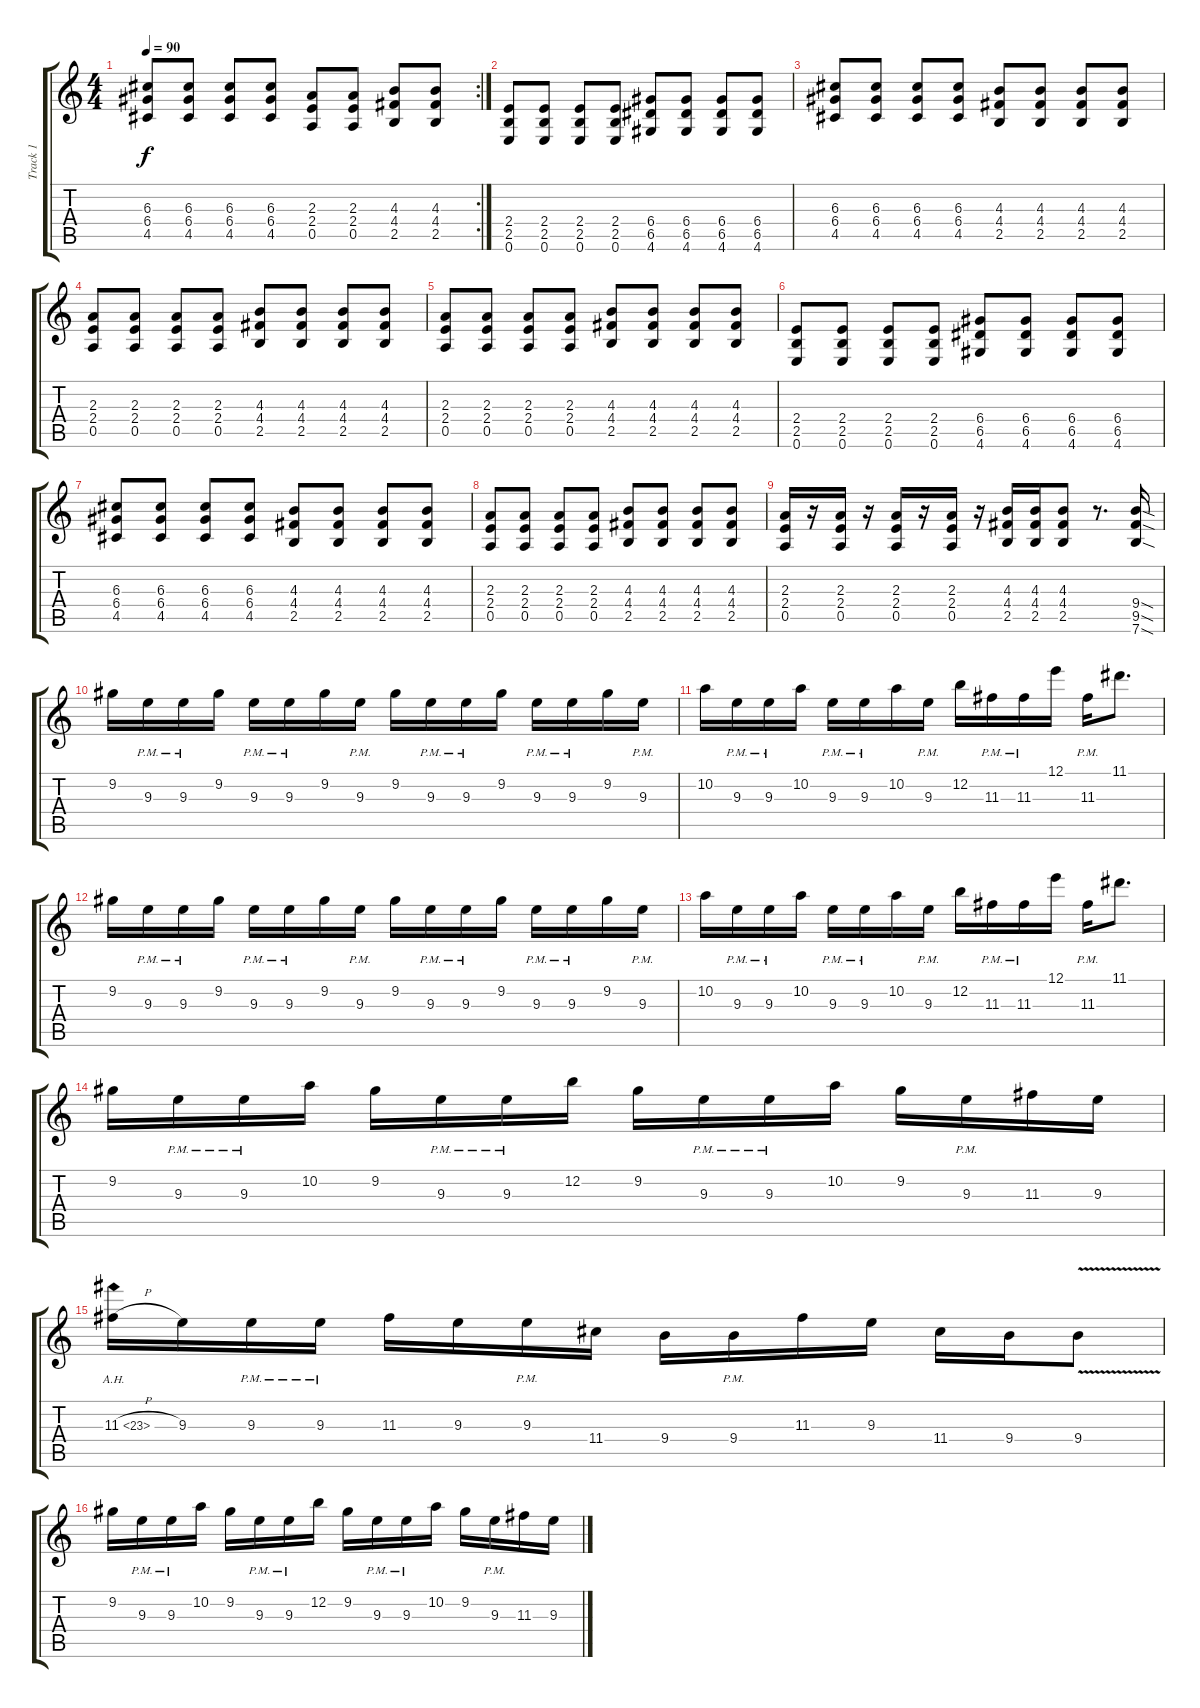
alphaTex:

\track ("Track 1" "Track 1") {instrument overdrivenguitar}
\staff {score tabs}
\tuning (E4 B3 G3 D3 A2 E2) {hide}
\rc 2
\ts (4 4)
\tempo 90
\clef g2
\ks c
(6.3 6.4 4.5).8{dy f} (6.3 6.4 4.5).8 (6.3 6.4 4.5).8 (6.3 6.4 4.5).8 (2.3 2.4 0.5).8 (2.3 2.4 0.5).8 (4.3 4.4 2.5).8 (4.3 4.4 2.5).8 |
(2.4 2.5 0.6).8 (2.4 2.5 0.6).8 (2.4 2.5 0.6).8 (2.4 2.5 0.6).8 (6.4 6.5 4.6).8 (6.4 6.5 4.6).8 (6.4 6.5 4.6).8 (6.4 6.5 4.6).8 |
(6.3 6.4 4.5).8 (6.3 6.4 4.5).8 (6.3 6.4 4.5).8 (6.3 6.4 4.5).8 (4.3 4.4 2.5).8 (4.3 4.4 2.5).8 (4.3 4.4 2.5).8 (4.3 4.4 2.5).8 |
(2.3 2.4 0.5).8 (2.3 2.4 0.5).8 (2.3 2.4 0.5).8 (2.3 2.4 0.5).8 (4.3 4.4 2.5).8 (4.3 4.4 2.5).8 (4.3 4.4 2.5).8 (4.3 4.4 2.5).8 |
(2.3 2.4 0.5).8 (2.3 2.4 0.5).8 (2.3 2.4 0.5).8 (2.3 2.4 0.5).8 (4.3 4.4 2.5).8 (4.3 4.4 2.5).8 (4.3 4.4 2.5).8 (4.3 4.4 2.5).8 |
(2.4 2.5 0.6).8 (2.4 2.5 0.6).8 (2.4 2.5 0.6).8 (2.4 2.5 0.6).8 (6.4 6.5 4.6).8 (6.4 6.5 4.6).8 (6.4 6.5 4.6).8 (6.4 6.5 4.6).8 |
(6.3 6.4 4.5).8 (6.3 6.4 4.5).8 (6.3 6.4 4.5).8 (6.3 6.4 4.5).8 (4.3 4.4 2.5).8 (4.3 4.4 2.5).8 (4.3 4.4 2.5).8 (4.3 4.4 2.5).8 |
(2.3 2.4 0.5).8 (2.3 2.4 0.5).8 (2.3 2.4 0.5).8 (2.3 2.4 0.5).8 (4.3 4.4 2.5).8 (4.3 4.4 2.5).8 (4.3 4.4 2.5).8 (4.3 4.4 2.5).8 |
(2.3 2.4 0.5).16 r.16 (2.3 2.4 0.5).16 r.16 (2.3 2.4 0.5).16 r.16 (2.3 2.4 0.5).16 r.16 (4.3 4.4 2.5).16 (4.3 4.4 2.5).16 (4.3 4.4 2.5).8 r.8{d} (9.4{sod} 9.5{sod} 7.6{sod}).16 |
9.2.16 9.3{pm}.16 9.3{pm}.16 9.2.16 9.3{pm}.16 9.3{pm}.16 9.2.16 9.3{pm}.16 9.2.16 9.3{pm}.16 9.3{pm}.16 9.2.16 9.3{pm}.16 9.3{pm}.16 9.2.16 9.3{pm}.16 |
10.2.16 9.3{pm}.16 9.3{pm}.16 10.2.16 9.3{pm}.16 9.3{pm}.16 10.2.16 9.3{pm}.16 12.2.16 11.3{pm}.16 11.3{pm}.16 12.1.16 11.3{pm}.16 11.1.8{d} |
9.2.16 9.3{pm}.16 9.3{pm}.16 9.2.16 9.3{pm}.16 9.3{pm}.16 9.2.16 9.3{pm}.16 9.2.16 9.3{pm}.16 9.3{pm}.16 9.2.16 9.3{pm}.16 9.3{pm}.16 9.2.16 9.3{pm}.16 |
10.2.16 9.3{pm}.16 9.3{pm}.16 10.2.16 9.3{pm}.16 9.3{pm}.16 10.2.16 9.3{pm}.16 12.2.16 11.3{pm}.16 11.3{pm}.16 12.1.16 11.3{pm}.16 11.1.8{d} |
9.2.16 9.3{pm}.16 9.3{pm}.16 10.2.16 9.2.16 9.3{pm}.16 9.3{pm}.16 12.2.16 9.2.16 9.3{pm}.16 9.3{pm}.16 10.2.16 9.2.16 9.3{pm}.16 11.3.16 9.3.16 |
11.3{ah 12 h}.16 9.3.16 9.3{pm}.16 9.3{pm}.16 11.3.16 9.3.16 9.3{pm}.16 11.4.16 9.4.16 9.4{pm}.16 11.3.16 9.3.16 11.4.16 9.4.16 9.4{v}.8 |
9.2.16 9.3{pm}.16 9.3{pm}.16 10.2.16 9.2.16 9.3{pm}.16 9.3{pm}.16 12.2.16 9.2.16 9.3{pm}.16 9.3{pm}.16 10.2.16 9.2.16 9.3{pm}.16 11.3.16 9.3.16
